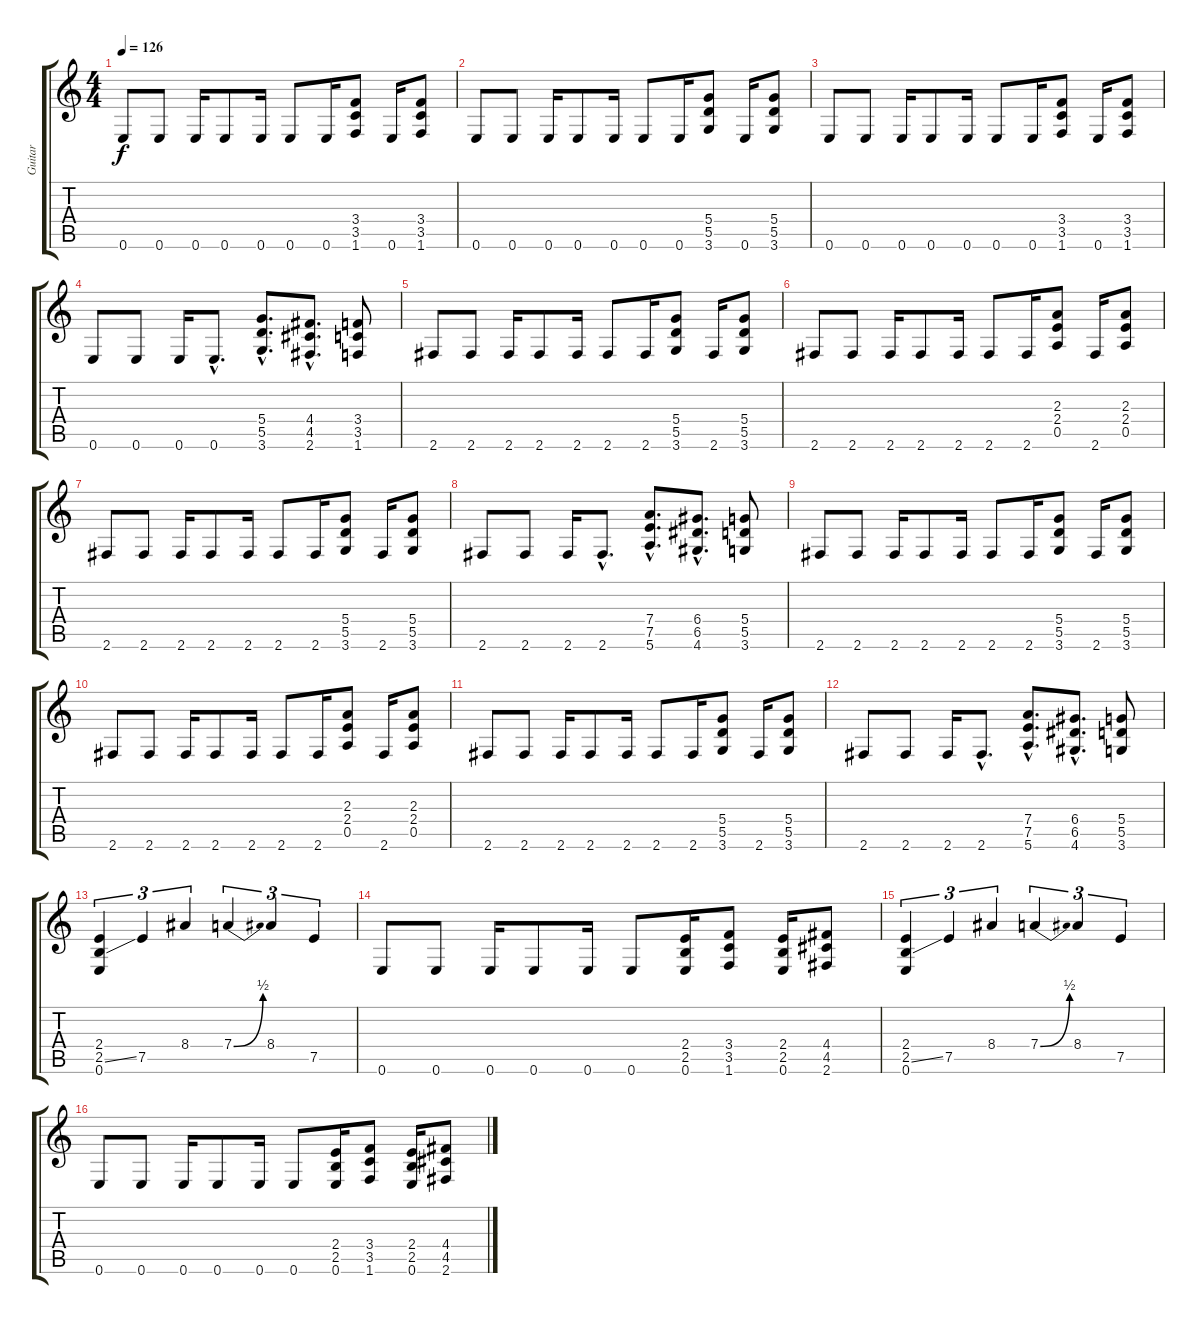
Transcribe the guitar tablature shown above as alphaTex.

\track ("Guitar" "Guitar") {instrument distortionguitar}
\staff {score tabs}
\tuning (E4 B3 G3 D3 A2 E2) {hide}
\ts (4 4)
\tempo 126
\clef g2
\ks c
0.6.8{dy f} 0.6.8 0.6.16 0.6.8 0.6.16 0.6.8 0.6.16 (3.4 3.5 1.6).8 0.6.16 (3.4 3.5 1.6).8 |
0.6.8 0.6.8 0.6.16 0.6.8 0.6.16 0.6.8 0.6.16 (5.4 5.5 3.6).8 0.6.16 (5.4 5.5 3.6).8 |
0.6.8 0.6.8 0.6.16 0.6.8 0.6.16 0.6.8 0.6.16 (3.4 3.5 1.6).8 0.6.16 (3.4 3.5 1.6).8 |
0.6.8 0.6.8 0.6.16 0.6{hac}.8{d} (5.4{hac} 5.5{hac} 3.6{hac}).8{d} (4.4{hac} 4.5{hac} 2.6{hac}).8{d} (3.4 3.5 1.6).8 |
2.6.8 2.6.8 2.6.16 2.6.8 2.6.16 2.6.8 2.6.16 (5.4 5.5 3.6).8 2.6.16 (5.4 5.5 3.6).8 |
2.6.8 2.6.8 2.6.16 2.6.8 2.6.16 2.6.8 2.6.16 (2.3 2.4 0.5).8 2.6.16 (2.3 2.4 0.5).8 |
2.6.8 2.6.8 2.6.16 2.6.8 2.6.16 2.6.8 2.6.16 (5.4 5.5 3.6).8 2.6.16 (5.4 5.5 3.6).8 |
2.6.8 2.6.8 2.6.16 2.6{hac}.8{d} (7.4{hac} 7.5{hac} 5.6{hac}).8{d} (6.4{hac} 6.5{hac} 4.6{hac}).8{d} (5.4 5.5 3.6).8 |
2.6.8 2.6.8 2.6.16 2.6.8 2.6.16 2.6.8 2.6.16 (5.4 5.5 3.6).8 2.6.16 (5.4 5.5 3.6).8 |
2.6.8 2.6.8 2.6.16 2.6.8 2.6.16 2.6.8 2.6.16 (2.3 2.4 0.5).8 2.6.16 (2.3 2.4 0.5).8 |
2.6.8 2.6.8 2.6.16 2.6.8 2.6.16 2.6.8 2.6.16 (5.4 5.5 3.6).8 2.6.16 (5.4 5.5 3.6).8 |
2.6.8 2.6.8 2.6.16 2.6{hac}.8{d} (7.4{hac} 7.5{hac} 5.6{hac}).8{d} (6.4{hac} 6.5{hac} 4.6{hac}).8{d} (5.4 5.5 3.6).8 |
(2.4 2.5{ss} 0.6).4{tu (3 2)} 7.5.4{tu (3 2)} 8.4.4{tu (3 2)} 7.4{be (bend 0 0 60 2)}.4{tu (3 2)} 8.4.4{tu (3 2)} 7.5.4{tu (3 2)} |
0.6.8 0.6.8 0.6.16 0.6.8 0.6.16 0.6.8 (2.4 2.5 0.6).16 (3.4 3.5 1.6).8 (2.4 2.5 0.6).16 (4.4 4.5 2.6).8 |
(2.4 2.5{ss} 0.6).4{tu (3 2)} 7.5.4{tu (3 2)} 8.4.4{tu (3 2)} 7.4{be (bend 0 0 60 2)}.4{tu (3 2)} 8.4.4{tu (3 2)} 7.5.4{tu (3 2)} |
0.6.8 0.6.8 0.6.16 0.6.8 0.6.16 0.6.8 (2.4 2.5 0.6).16 (3.4 3.5 1.6).8 (2.4 2.5 0.6).16 (4.4 4.5 2.6).8
